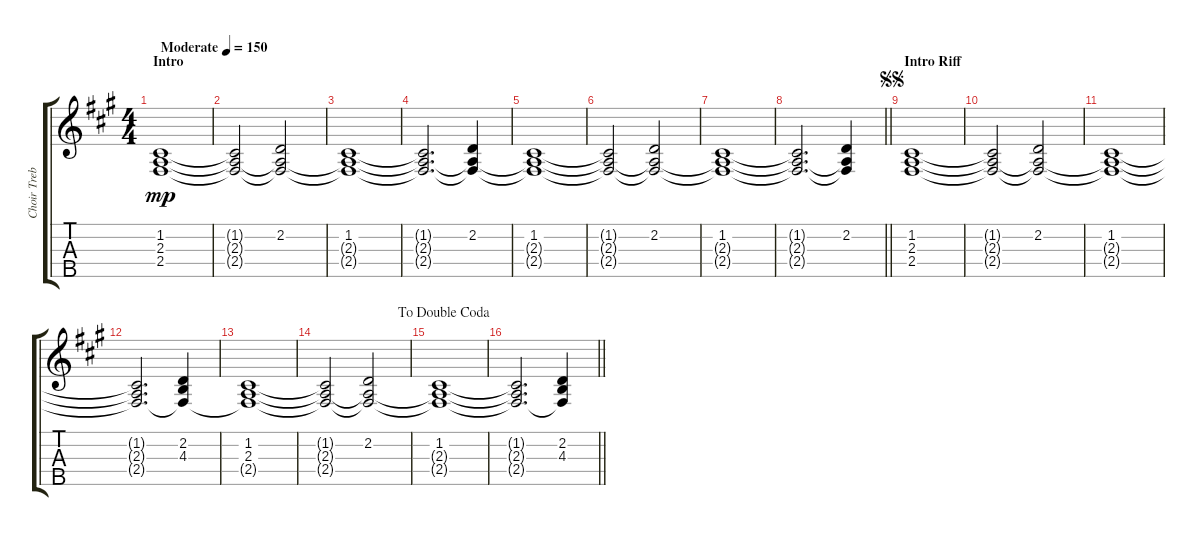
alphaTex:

\track ("Choir Treble" "Choir Treb") {instrument choiraahs}
\staff {score tabs}
\tuning (E4 C4 G3 E3 C3) {hide}
\ts (4 4)
\section ("" "Intro")
\tempo (150 "Moderate")
\clef g2
\ks f#minor
(1.2 2.3 2.4).1{dy mp instrument choiraahs} |
(1.2{t} 2.3{t} 2.4{t}).2 (2.2 2.3{t} 2.4{t}).2 |
(1.2 2.3{t} 2.4{t}).1 |
(1.2{t} 2.3{t} 2.4{t}).2{d} (2.2 2.3{t} 2.4{t}).4 |
(1.2 2.3{t} 2.4{t}).1 |
(1.2{t} 2.3{t} 2.4{t}).2 (2.2 2.3{t} 2.4{t}).2 |
(1.2 2.3{t} 2.4{t}).1 |
\barLineRight lightlight
(1.2{t} 2.3{t} 2.4{t}).2{d} (2.2 2.3{t} 2.4{t}).4 |
\section ("" "Intro Riff")
\jump segnosegno
(1.2 2.3 2.4).1 |
(1.2{t} 2.3{t} 2.4{t}).2 (2.2 2.3{t} 2.4{t}).2 |
(1.2 2.3{t} 2.4{t}).1 |
(1.2{t} 2.3{t} 2.4{t}).2{d} (2.2 4.3 2.4{t}).4 |
(1.2 2.3 2.4{t}).1 |
(1.2{t} 2.3{t} 2.4{t}).2 (2.2 2.3{t} 2.4{t}).2 |
\jump dadoublecoda
(1.2 2.3{t} 2.4{t}).1 |
\barLineRight lightlight
(1.2{t} 2.3{t} 2.4{t}).2{d} (2.2 4.3 2.4{t}).4
